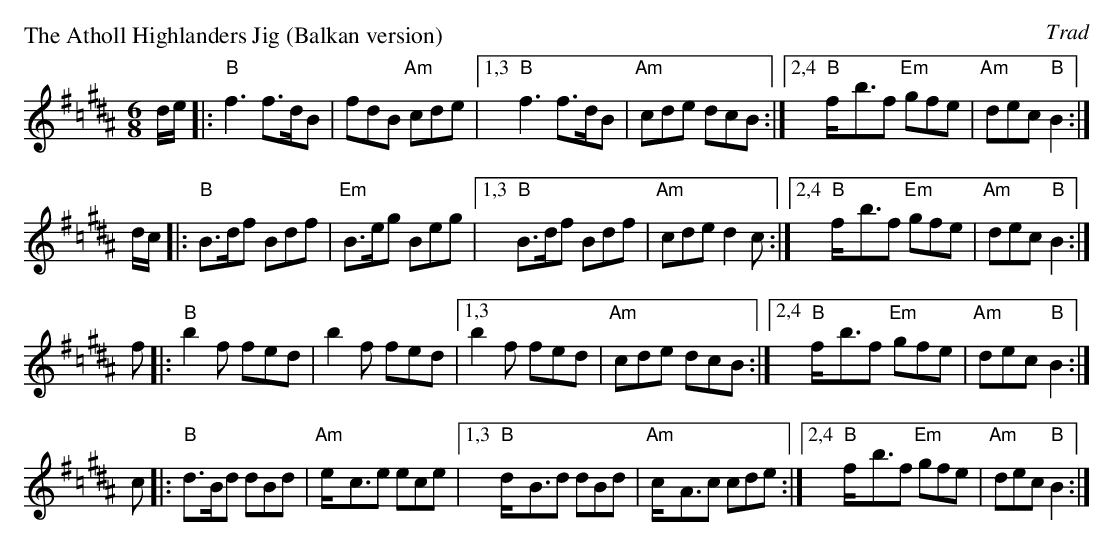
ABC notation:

X:1
P: The Atholl Highlanders Jig (Balkan version)
O: Trad
M: 6/8
L: 1/8
K: B=c^d^f
d/e/ |: "B"f3 f>dB  | fdB "Am"cde  |1,3 "B"f3 f>dB  | "Am"cde dcB :|2,4 "B"f-<bf "Em"gfe | "Am"dec "B"B2 :|
d/c/ |: "B"B>df Bdf | "Em"B>eg Beg |1,3 "B"B>df Bdf | "Am"cde d2c :|2,4 "B"f-<bf "Em"gfe | "Am"dec "B"B2 :|
 f   |: "B"b2f fed  | b2f fed      |1,3  b2f fed    | "Am"cde dcB :|2,4 "B"f-<bf "Em"gfe | "Am"dec "B"B2 :|
 c   |: "B"d>Bd dBd | "Am"e-<ce ece |1,3 "B"d-<Bd dBd | "Am"c-<Ac cde :|2,4 "B"f-<bf "Em"gfe | "Am"dec "B"B2 :|
